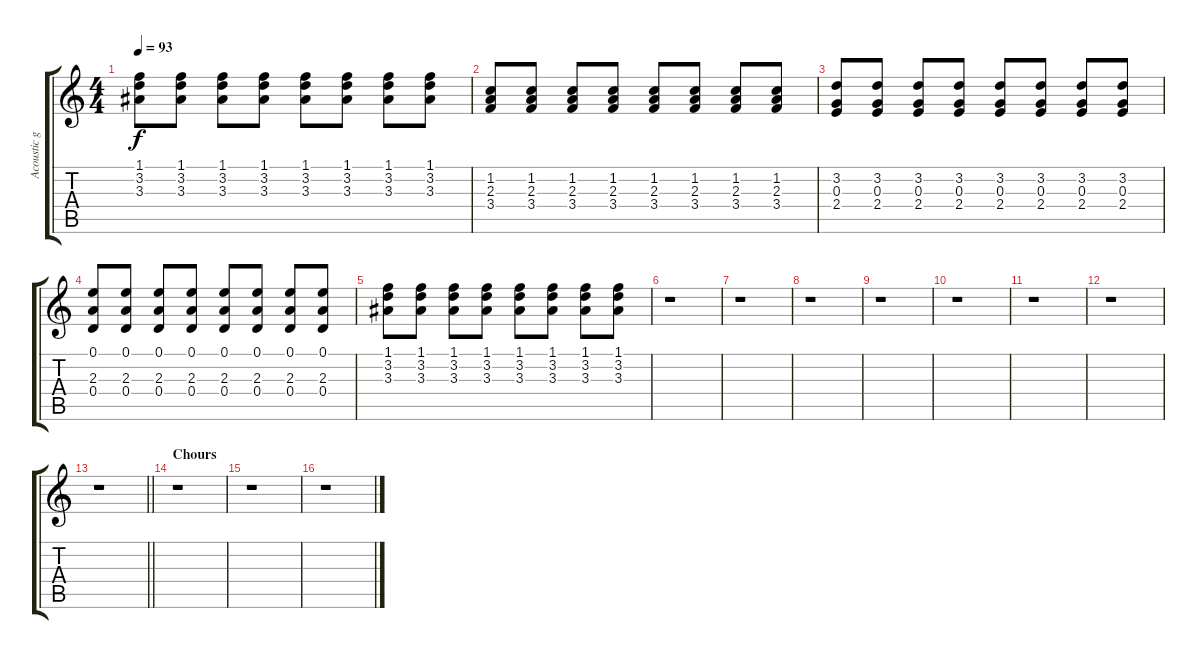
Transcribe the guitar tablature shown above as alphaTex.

\track ("Acoustic guitar" "Acoustic g") {instrument acousticguitarsteel}
\staff {score tabs}
\tuning (E4 B3 G3 D3 A2 E2) {hide}
\ts (4 4)
\tempo 93
\clef g2
\ks c
(1.1 3.2 3.3).8{dy f} (1.1 3.2 3.3).8 (1.1 3.2 3.3).8 (1.1 3.2 3.3).8 (1.1 3.2 3.3).8 (1.1 3.2 3.3).8 (1.1 3.2 3.3).8 (1.1 3.2 3.3).8 |
(1.2 2.3 3.4).8 (1.2 2.3 3.4).8 (1.2 2.3 3.4).8 (1.2 2.3 3.4).8 (1.2 2.3 3.4).8 (1.2 2.3 3.4).8 (1.2 2.3 3.4).8 (1.2 2.3 3.4).8 |
(3.2 0.3 2.4).8 (3.2 0.3 2.4).8 (3.2 0.3 2.4).8 (3.2 0.3 2.4).8 (3.2 0.3 2.4).8 (3.2 0.3 2.4).8 (3.2 0.3 2.4).8 (3.2 0.3 2.4).8 |
(0.1 2.3 0.4).8 (0.1 2.3 0.4).8 (0.1 2.3 0.4).8 (0.1 2.3 0.4).8 (0.1 2.3 0.4).8 (0.1 2.3 0.4).8 (0.1 2.3 0.4).8 (0.1 2.3 0.4).8 |
(1.1 3.2 3.3).8 (1.1 3.2 3.3).8 (1.1 3.2 3.3).8 (1.1 3.2 3.3).8 (1.1 3.2 3.3).8 (1.1 3.2 3.3).8 (1.1 3.2 3.3).8 (1.1 3.2 3.3).8 |
r.1 |
r.1 |
r.1 |
r.1 |
r.1 |
r.1 |
r.1 |
\barLineRight lightlight
r.1 |
\section ("" "Chours")
r.1 |
r.1 |
r.1
